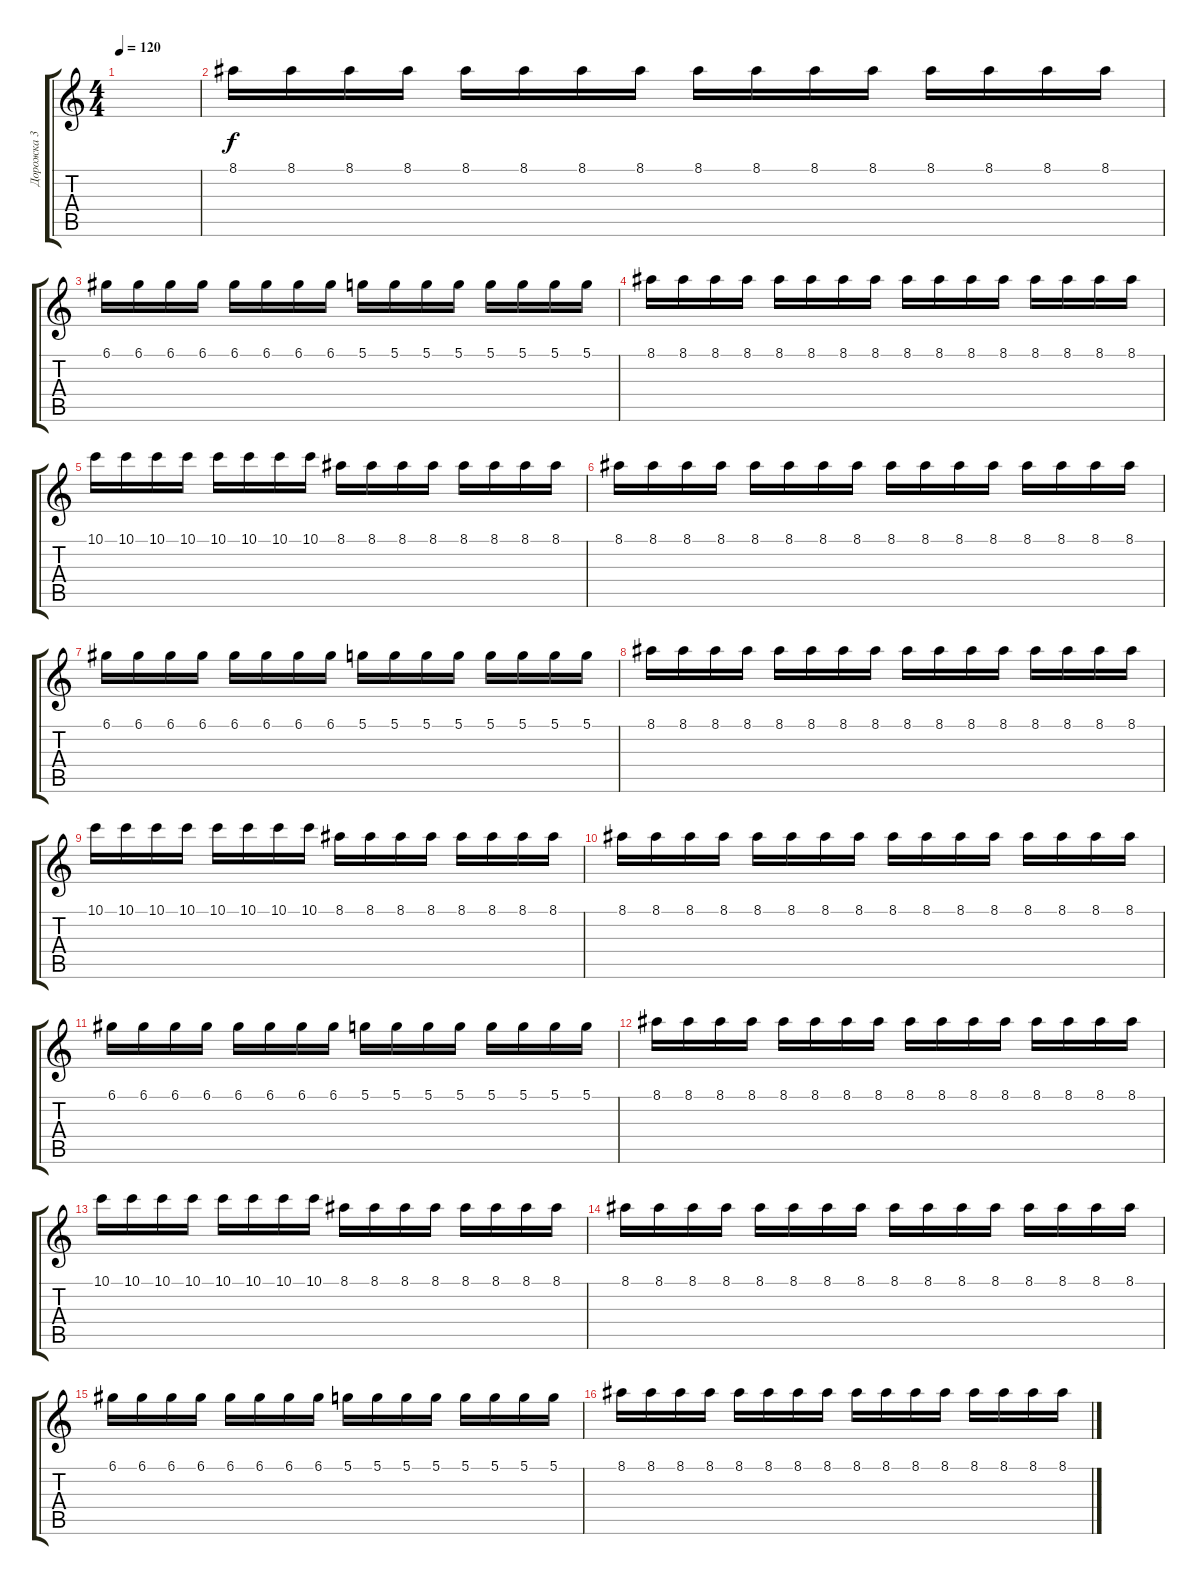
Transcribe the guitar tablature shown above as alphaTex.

\track ("Дорожка 3" "Дорожка 3") {instrument distortionguitar}
\staff {score tabs}
\tuning (D4 A3 F3 C3 G2 C2) {hide}
\ts (4 4)
\tempo 120
\clef g2
\ks c
|
8.1.16{volume 8} 8.1.16 8.1.16 8.1.16 8.1.16 8.1.16 8.1.16 8.1.16 8.1.16 8.1.16 8.1.16 8.1.16 8.1.16 8.1.16 8.1.16 8.1.16 |
6.1.16 6.1.16 6.1.16 6.1.16 6.1.16 6.1.16 6.1.16 6.1.16 5.1.16 5.1.16 5.1.16 5.1.16 5.1.16 5.1.16 5.1.16 5.1.16 |
8.1.16 8.1.16 8.1.16 8.1.16 8.1.16 8.1.16 8.1.16 8.1.16 8.1.16 8.1.16 8.1.16 8.1.16 8.1.16 8.1.16 8.1.16 8.1.16 |
10.1.16 10.1.16 10.1.16 10.1.16 10.1.16 10.1.16 10.1.16 10.1.16 8.1.16 8.1.16 8.1.16 8.1.16 8.1.16 8.1.16 8.1.16 8.1.16 |
8.1.16 8.1.16 8.1.16 8.1.16 8.1.16 8.1.16 8.1.16 8.1.16 8.1.16 8.1.16 8.1.16 8.1.16 8.1.16 8.1.16 8.1.16 8.1.16 |
6.1.16 6.1.16 6.1.16 6.1.16 6.1.16 6.1.16 6.1.16 6.1.16 5.1.16 5.1.16 5.1.16 5.1.16 5.1.16 5.1.16 5.1.16 5.1.16 |
8.1.16 8.1.16 8.1.16 8.1.16 8.1.16 8.1.16 8.1.16 8.1.16 8.1.16 8.1.16 8.1.16 8.1.16 8.1.16 8.1.16 8.1.16 8.1.16 |
10.1.16 10.1.16 10.1.16 10.1.16 10.1.16 10.1.16 10.1.16 10.1.16 8.1.16 8.1.16 8.1.16 8.1.16 8.1.16 8.1.16 8.1.16 8.1.16 |
8.1.16{volume 13} 8.1.16 8.1.16 8.1.16 8.1.16 8.1.16 8.1.16 8.1.16 8.1.16 8.1.16 8.1.16 8.1.16 8.1.16 8.1.16 8.1.16 8.1.16 |
6.1.16 6.1.16 6.1.16 6.1.16 6.1.16 6.1.16 6.1.16 6.1.16 5.1.16 5.1.16 5.1.16 5.1.16 5.1.16 5.1.16 5.1.16 5.1.16 |
8.1.16 8.1.16 8.1.16 8.1.16 8.1.16 8.1.16 8.1.16 8.1.16 8.1.16 8.1.16 8.1.16 8.1.16 8.1.16 8.1.16 8.1.16 8.1.16 |
10.1.16 10.1.16 10.1.16 10.1.16 10.1.16 10.1.16 10.1.16 10.1.16 8.1.16 8.1.16 8.1.16 8.1.16 8.1.16 8.1.16 8.1.16 8.1.16 |
8.1.16 8.1.16 8.1.16 8.1.16 8.1.16 8.1.16 8.1.16 8.1.16 8.1.16 8.1.16 8.1.16 8.1.16 8.1.16 8.1.16 8.1.16 8.1.16 |
6.1.16 6.1.16 6.1.16 6.1.16 6.1.16 6.1.16 6.1.16 6.1.16 5.1.16 5.1.16 5.1.16 5.1.16 5.1.16 5.1.16 5.1.16 5.1.16 |
8.1.16 8.1.16 8.1.16 8.1.16 8.1.16 8.1.16 8.1.16 8.1.16 8.1.16 8.1.16 8.1.16 8.1.16 8.1.16 8.1.16 8.1.16 8.1.16
